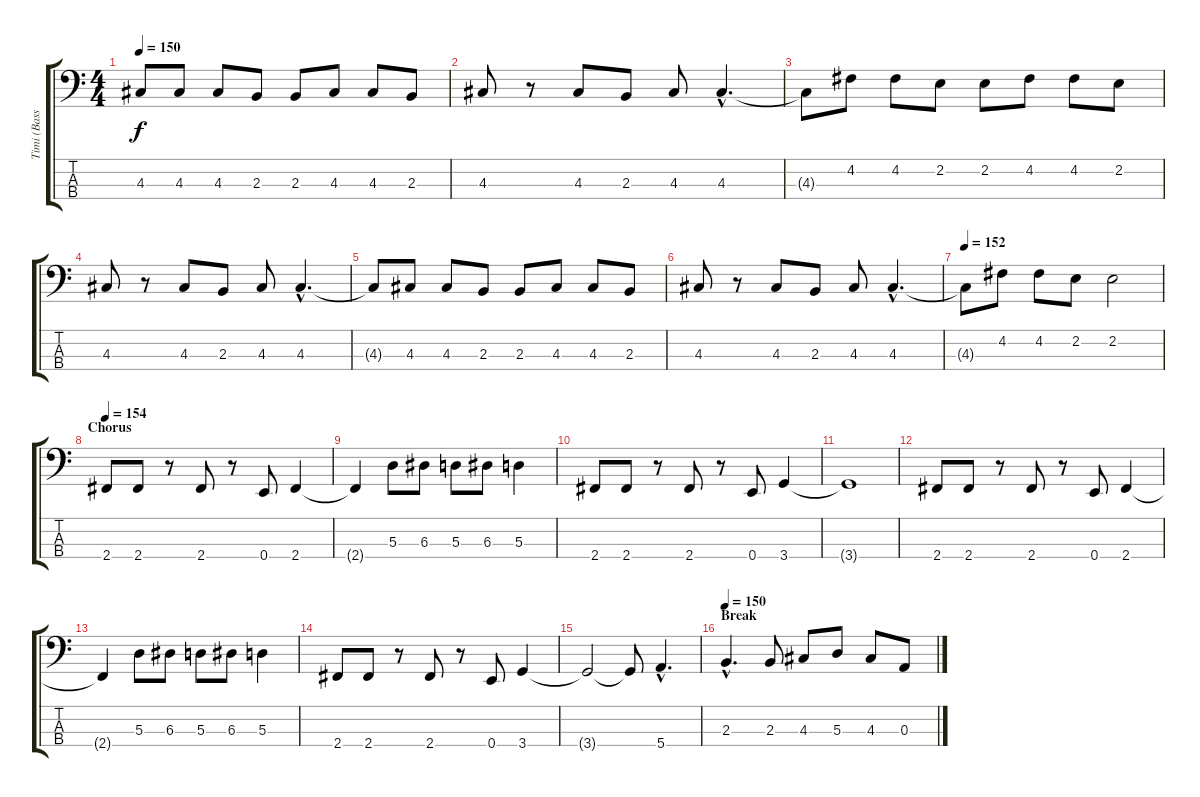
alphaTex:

\track ("Timi (Bass)" "Timi (Bass") {instrument electricbassfinger}
\staff {score tabs}
\tuning (G2 D2 A1 E1) {hide}
\ts (4 4)
\tempo 150
\clef f4
\ks c
4.3{t}.8{dy f} 4.3.8 4.3.8 2.3.8 2.3.8 4.3.8 4.3.8 2.3.8 |
4.3.8 r.8 4.3.8 2.3.8 4.3.8 4.3{hac}.4{d} |
4.3{t}.8 4.2.8 4.2.8 2.2.8 2.2.8 4.2.8 4.2.8 2.2.8 |
4.3.8 r.8 4.3.8 2.3.8 4.3.8 4.3{hac}.4{d} |
4.3{t}.8 4.3.8 4.3.8 2.3.8 2.3.8 4.3.8 4.3.8 2.3.8 |
4.3.8 r.8 4.3.8 2.3.8 4.3.8 4.3{hac}.4{d} |
\tempo 152
4.3{t}.8 4.2.8 4.2.8 2.2.8 2.2.2 |
\section ("" "Chorus")
\tempo 154
2.4.8 2.4.8 r.8 2.4.8 r.8 0.4.8 2.4.4 |
2.4{t}.4 5.3.8 6.3.8 5.3.8 6.3.8 5.3.4 |
2.4.8 2.4.8 r.8 2.4.8 r.8 0.4.8 3.4.4 |
3.4{t}.1 |
2.4.8 2.4.8 r.8 2.4.8 r.8 0.4.8 2.4.4 |
2.4{t}.4 5.3.8 6.3.8 5.3.8 6.3.8 5.3.4 |
2.4.8 2.4.8 r.8 2.4.8 r.8 0.4.8 3.4.4 |
3.4{t}.2 3.4{t}.8 5.4{hac}.4{d} |
\section ("" "Break")
\tempo 150
2.3{hac}.4{d} 2.3.8 4.3.8 5.3.8 4.3.8 0.3.8
